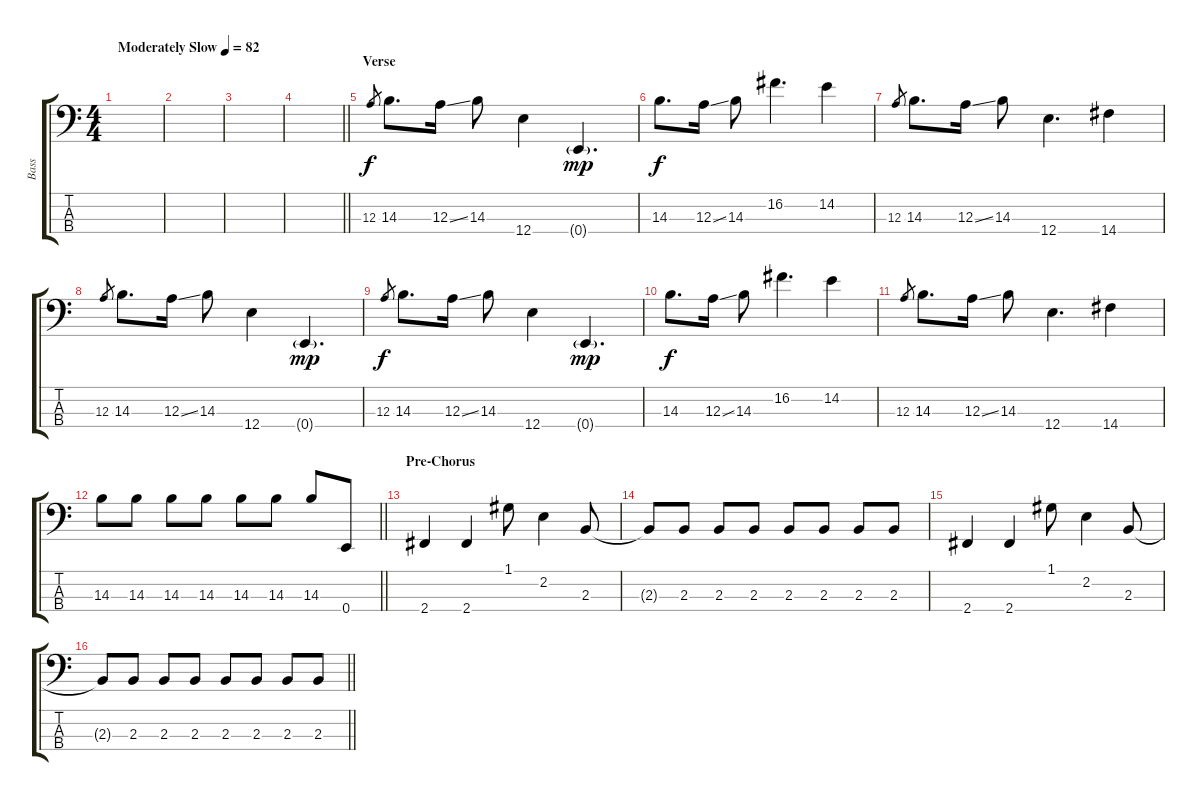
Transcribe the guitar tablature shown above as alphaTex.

\track ("Bass" "Bass") {instrument electricbassfinger}
\staff {score tabs}
\tuning (G2 D2 A1 E1) {hide}
\ts (4 4)
\tempo (82 "Moderately Slow")
\clef f4
\ks c
|
|
|
\barLineRight lightlight
|
\section ("" "Verse")
12.3.8{gr} 14.3.8{d} 12.3{ss}.16 14.3.8 12.4.4 0.4{g}.4{d dy mp} |
14.3.8{d dy f} 12.3{ss}.16 14.3.8 16.2.4{d} 14.2.4 |
12.3.8{gr} 14.3.8{d} 12.3{ss}.16 14.3.8 12.4.4{d} 14.4.4 |
12.3.8{gr} 14.3.8{d} 12.3{ss}.16 14.3.8 12.4.4 0.4{g}.4{d dy mp} |
12.3.8{gr dy f} 14.3.8{d} 12.3{ss}.16 14.3.8 12.4.4 0.4{g}.4{d dy mp} |
14.3.8{d dy f} 12.3{ss}.16 14.3.8 16.2.4{d} 14.2.4 |
12.3.8{gr} 14.3.8{d} 12.3{ss}.16 14.3.8 12.4.4{d} 14.4.4 |
\barLineRight lightlight
14.3.8 14.3.8 14.3.8 14.3.8 14.3.8 14.3.8 14.3.8 0.4.8 |
\section ("" "Pre-Chorus")
2.4.4 2.4.4 1.1.8 2.2.4 2.3.8 |
2.3{t}.8 2.3.8 2.3.8 2.3.8 2.3.8 2.3.8 2.3.8 2.3.8 |
2.4.4 2.4.4 1.1.8 2.2.4 2.3.8 |
\barLineRight lightlight
2.3{t}.8 2.3.8 2.3.8 2.3.8 2.3.8 2.3.8 2.3.8 2.3.8
